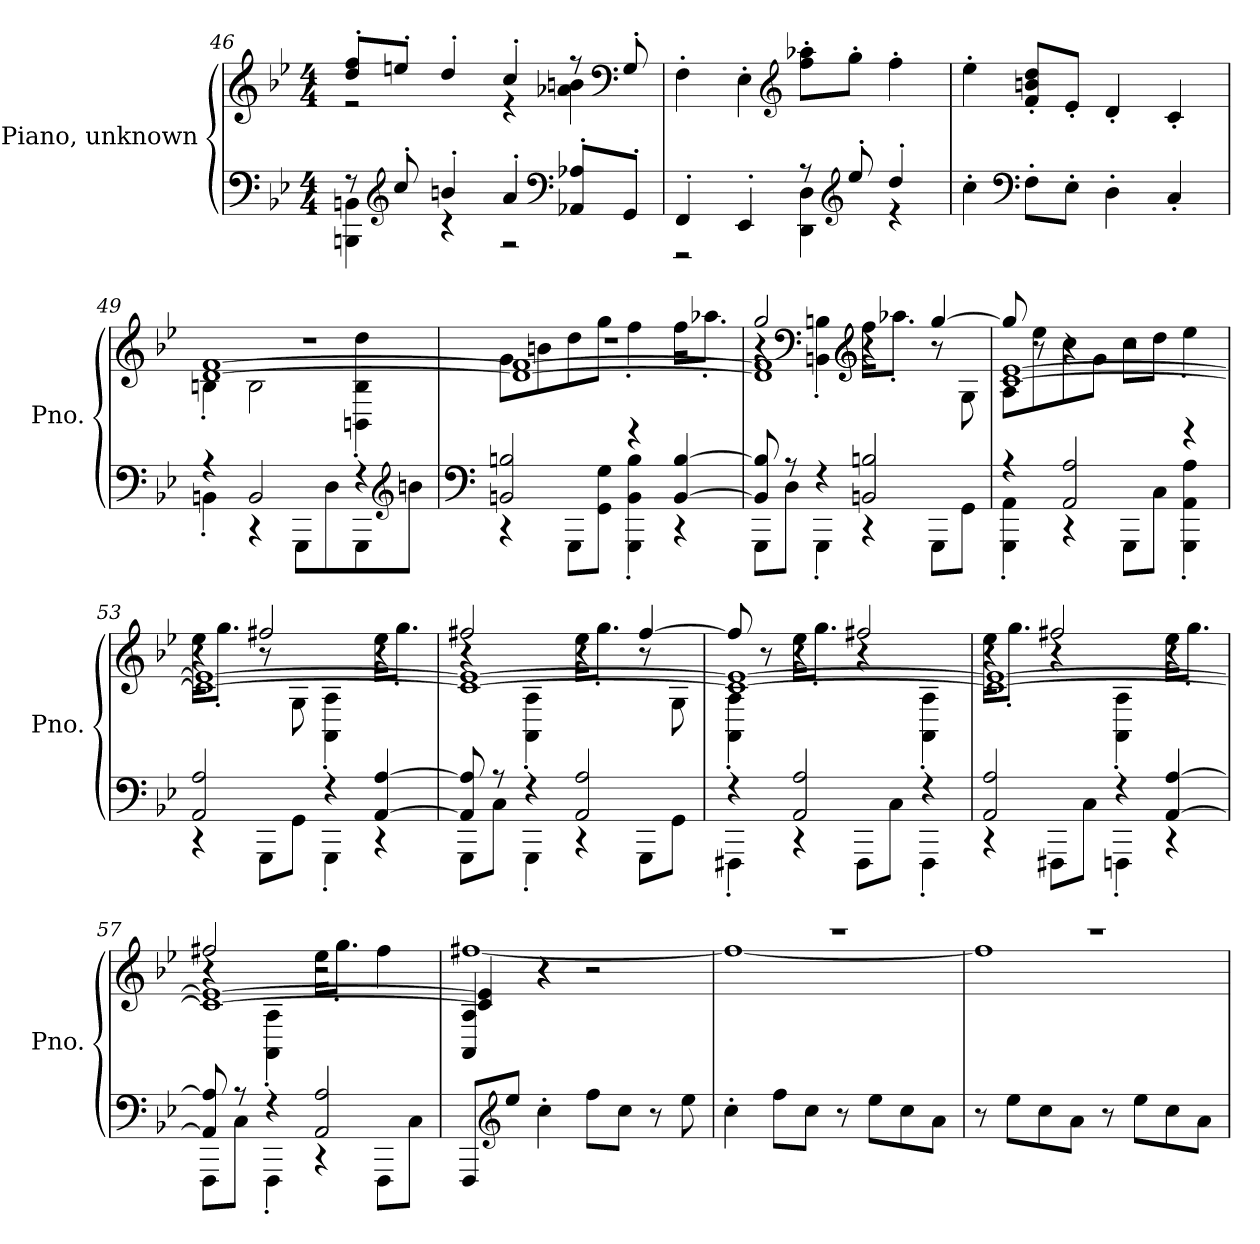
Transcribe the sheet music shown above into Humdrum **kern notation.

**kern	**kern
*part1	*part1
*staff2	*staff1
*I"Piano, unknown	*
*I'Pno.	*
*clefF4	*clefG2
*k[b-e-]	*k[b-e-]
*M4/4	*M4/4
=46	=46
*^	*^
8r	4BBBn\ 4BBn\	8dd/' 8ff/'L	2r
*clefG2	*	*	*
8cc'/	.	8een'/J	.
4bn'/	4r	4dd'/	.
4a'/	2r	4cc'/	4r
*clefF4	*	*	*
8AA-X/' 8A-X/'L	.	8r	4a-X\ 4bn\
*	*	*clefF4	*
8GG'/J	.	8G'/	.
*	*	*v	*v
!!LO:LB:g=z
=47	=47	=47
4FF'/	2r	4F'\
4EE-'/	.	4E-'\
*	*	*clefG2
8r	4DD\ 4D\	8ff\' 8aa-X\'L
*clefG2	*	*
8ee-'/	.	8gg'\J
4dd'/	4r	4ff'\
*v	*v	*
=48	=48
4cc'\	4ee-'\
*clefF4	*
8F'\L	8f/' 8bn/' 8dd/'L
8E-'\J	8e-'/J
4D'\	4d'/
4C'/	4c'/
=49	=49
*^	*^
*	*	*	*^
4r	4BBn'\	1r	4Bn'\	[1d [1f
2BB/	4r	.	2B\	.
.	8GGG\L	.	.	.
.	8D\	.	.	.
4r	8GGG\	.	4BBn\' 4B\' 4dd\'	.
*clefG2	*	*	*	*
.	8bn\J	.	.	.
=50	=50	=50	=50	=50
*clefF4	*	*	*	*
2BBn/ 2Bn/	4r	1r	8g\L	1d_ 1f_
.	.	.	8bn\	.
.	8GGG\L	.	8dd\	.
.	8GG\ 8G\J	.	8gg\J	.
4r	4GGG\' 4BB\' 4B\'	.	4ff'\	.
[4BB/ [4B/	4r	.	16ff\KL	.
.	.	.	8.aa-X'\J	.
!!LO:LB:g=z	!!	!!
=51	=51	=51	=51	=51
8BB/] 8B/]	8GGG\L	2gg/	4r	1d] 1f]
8r	8D\J	.	.	.
*	*	*clefF4	*	*
4r	4GGG'\	.	4BBn\' 4Bn\'	.
*	*	*clefG2	*	*
2BBn/ 2Bn/	4r	4r	16ff\KL	.
.	.	.	8.aa-X'\J	.
.	8GGG\L	[4gg/	8r	.
.	8GG\J	.	8G\	.
=52	=52	=52	=52	=52
4r	4GGG\' 4AA\'	8gg/]	8A\L	[1c [1e-
.	.	8r	8ee-\	.
2AA/ 2A/	4r	4r	8cc\	.
.	.	.	8g\J	.
.	8GGG\L	2r	8cc\L	.
.	8C\J	.	8dd\J	.
4r	4GGG\' 4AA\' 4A\'	.	4ee-'\	.
=53	=53	=53	=53	=53
2AA/ 2A/	4r	4r	16ee-\KL	1c_ 1e-_
.	.	.	8.gg'\J	.
.	8GGG\L	2ff#X/	8r	.
.	8GG\J	.	8G\	.
4r	4GGG'\	.	4AA\' 4A\'	.
[4AA/ [4A/	4r	4r	16ee-\KL	.
.	.	.	8.gg'\J	.
=54	=54	=54	=54	=54
8AA/] 8A/]	8GGG\L	2ff#X/	4r	1c_ 1e-_
8r	8C\J	.	.	.
4r	4GGG'\	.	4AA\' 4A\'	.
2AA/ 2A/	4r	4r	16ee-\KL	.
.	.	.	8.gg'\J	.
.	8GGG\L	[4ff#/	8r	.
.	8GG\J	.	8G\	.
!!LO:PB:g=z	!!	!!
=55	=55	=55	=55	=55
4r	4FFF#X'\	8ff#/]	4AA\' 4A\'	1c_ 1e-_
.	.	8r	.	.
2AA/ 2A/	4r	4r	16ee-\KL	.
.	.	.	8.gg'\J	.
.	8FFF#\L	2ff#X/	4r	.
.	8C\J	.	.	.
4r	4FFF#'\	.	4AA\' 4A\'	.
=56	=56	=56	=56	=56
2AA/ 2A/	4r	4r	16ee-\KL	1c_ 1e-_
.	.	.	8.gg'\J	.
.	8FFF#X\L	2ff#X/	4r	.
.	8C\J	.	.	.
4r	4FFFn'\	.	4AA\' 4A\'	.
[4AA/ [4A/	4r	4r	16ee-\KL	.
.	.	.	8.gg'\J	.
=57	=57	=57	=57	=57
8AA/] 8A/]	8FFF\L	2ff#X/	4r	1c_ 1e-_
8r	8C\J	.	.	.
4r	4FFF'\	.	4AA\' 4A\'	.
2AA/ 2A/	4r	2r	16ee-\KL	.
.	.	.	8.gg'\J	.
.	8FFF\L	.	4ff#\	.
.	8C\J	.	.	.
*v	*v	*	*	*
=58	=58	=58	=58
8FFF/L	4AA/ 4A/	[1ff#X	4c/] 4e-/]
*clefG2	*	*	*
8ee-/J	.	.	.
4cc'\	4r	.	4r
8ff\L	2r	.	2r
8cc\J	.	.	.
8r	.	.	.
8ee-\	.	.	.
*	*	*v	*v
!!LO:LB:g=z
=59	=59	=59
4cc'\	1r	1ff#_
8ff\L	.	.
8cc\J	.	.
8r	.	.
8ee-\L	.	.
8cc\	.	.
8a\J	.	.
=60	=60	=60
8r	1r	1ff#]
8ee-\L	.	.
8cc\	.	.
8a\J	.	.
8r	.	.
8ee-\L	.	.
8cc\	.	.
8a\J	.	.
*	*v	*v
=	=
*-	*-
